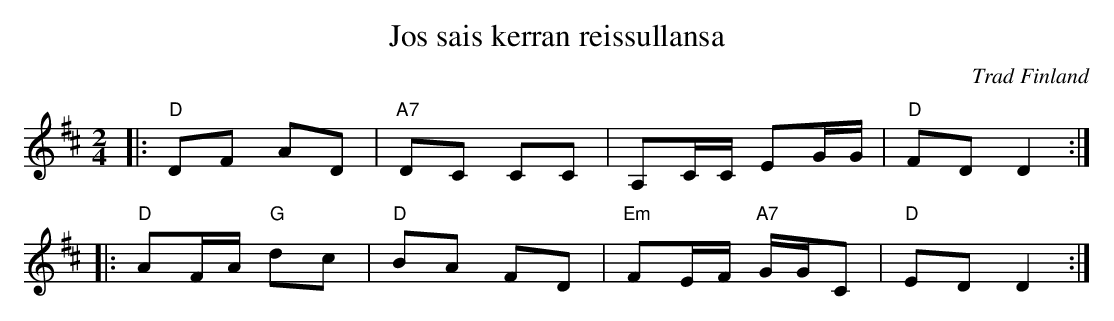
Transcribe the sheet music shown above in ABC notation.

X:1
T: Jos sais kerran reissullansa
O: Trad Finland
M: 2/4
L: 1/16
K: D
|: "D"D2F2 A2D2 | "A7"D2C2 C2C2 | A,2CC E2GG | "D"F2D2 D4 :|
|: "D"A2FA "G"d2c2 | "D"B2A2 F2D2 | "Em"F2EF "A7"GGC2 | "D"E2D2 D4 :|
